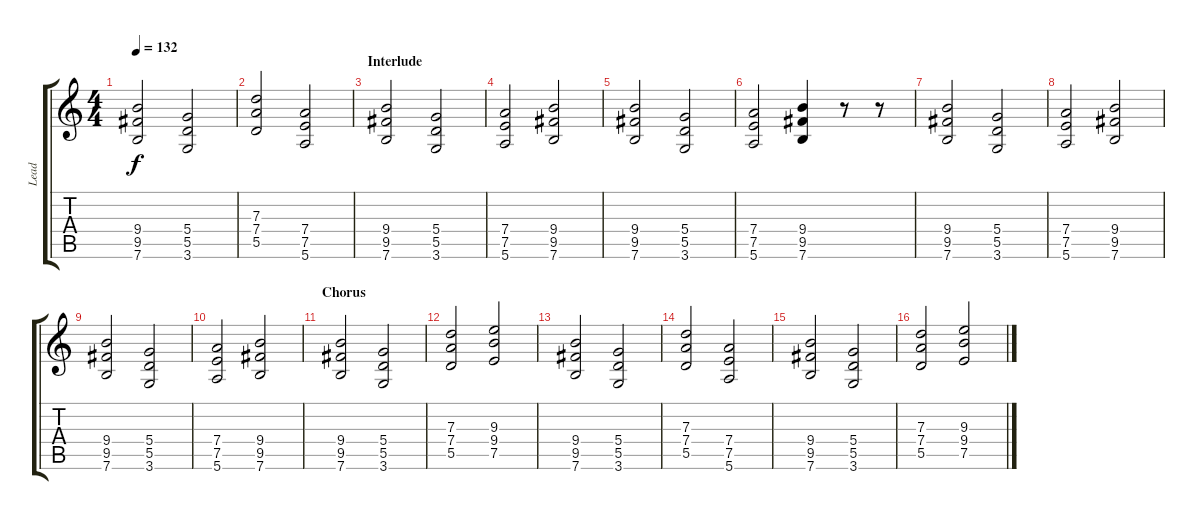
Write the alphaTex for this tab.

\track ("Lead" "Lead") {instrument overdrivenguitar}
\staff {score tabs}
\tuning (E4 B3 G3 D3 A2 E2) {hide}
\ts (4 4)
\tempo 132
\clef g2
\ks c
(9.4 9.5 7.6).2{dy f} (5.4 5.5 3.6).2 |
(7.3 7.4 5.5).2 (7.4 7.5 5.6).2 |
\section ("" "Interlude")
(9.4 9.5 7.6).2 (5.4 5.5 3.6).2 |
(7.4 7.5 5.6).2 (9.4 9.5 7.6).2 |
(9.4 9.5 7.6).2 (5.4 5.5 3.6).2 |
(7.4 7.5 5.6).2 (9.4 9.5 7.6).4 r.8 r.8 |
(9.4 9.5 7.6).2 (5.4 5.5 3.6).2 |
(7.4 7.5 5.6).2 (9.4 9.5 7.6).2 |
(9.4 9.5 7.6).2 (5.4 5.5 3.6).2 |
(7.4 7.5 5.6).2 (9.4 9.5 7.6).2 |
\section ("" "Chorus")
(9.4 9.5 7.6).2 (5.4 5.5 3.6).2 |
(7.3 7.4 5.5).2 (9.3 9.4 7.5).2 |
(9.4 9.5 7.6).2 (5.4 5.5 3.6).2 |
(7.3 7.4 5.5).2 (7.4 7.5 5.6).2 |
(9.4 9.5 7.6).2 (5.4 5.5 3.6).2 |
(7.3 7.4 5.5).2 (9.3 9.4 7.5).2
